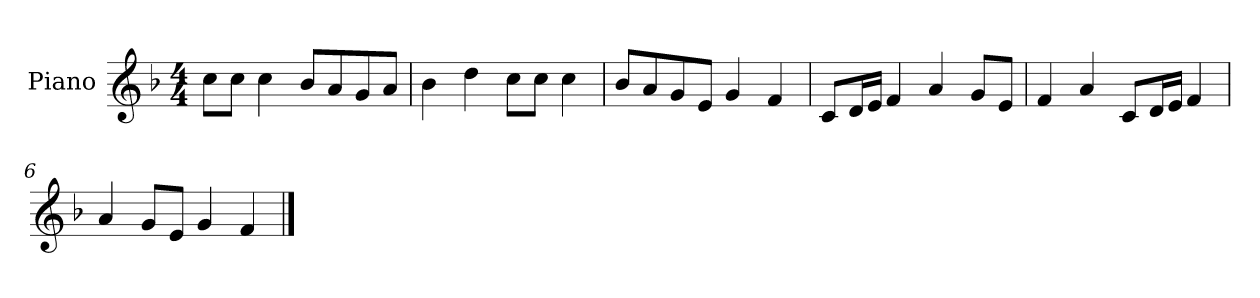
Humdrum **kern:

**kern
*part1
*staff1
*I"Piano
*I'P-no
*clefG2
*k[b-]
*M4/4
*MM90
=1
8cc\L
8cc\J
4cc\
8b-/L
8a/
8g/
8a/J
=2
4b-\
4dd\
8cc\L
8cc\J
4cc\
=3
8b-/L
8a/
8g/
8e/J
4g/
4f/
=4
8c/L
16d/L
16e/JJ
4f/
4a/
8g/L
8e/J
=5
4f/
4a/
8c/L
16d/L
16e/JJ
4f/
=6
4a/
8g/L
8e/J
4g/
4f/
==
*-
